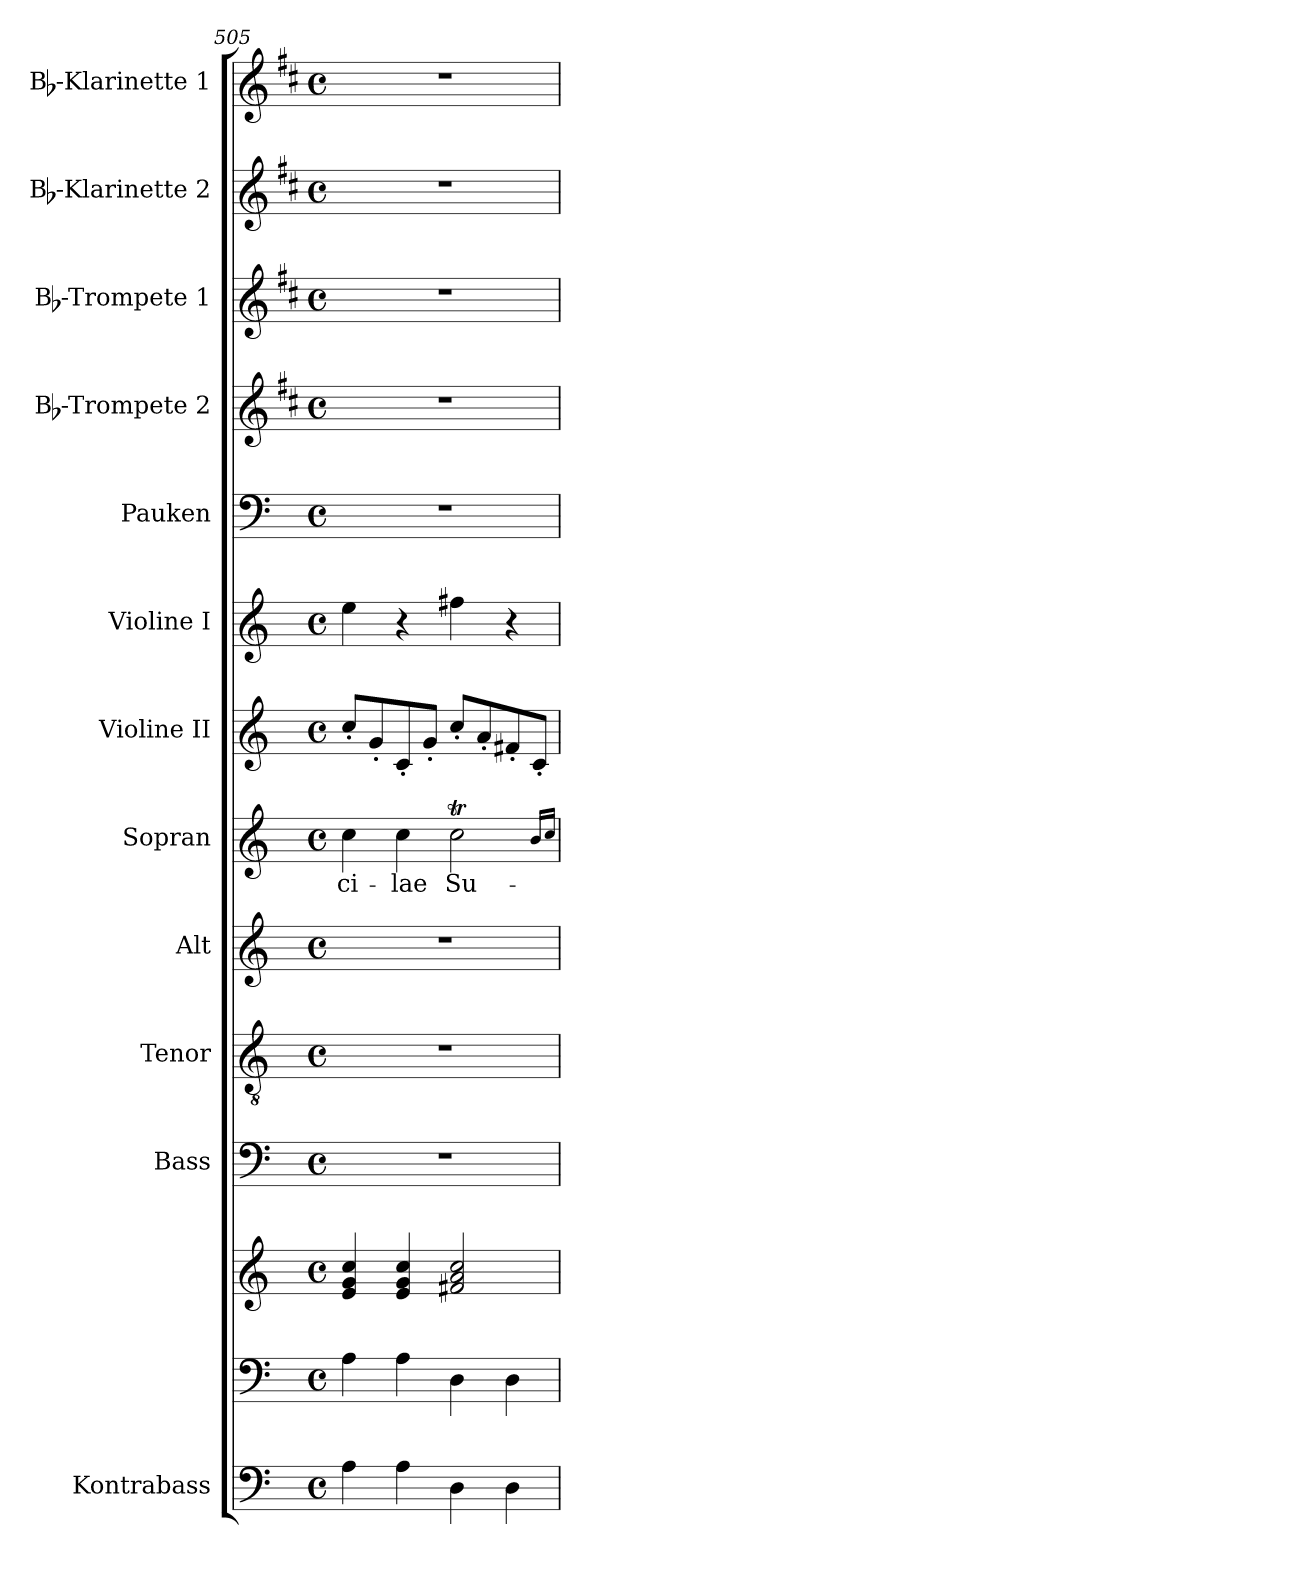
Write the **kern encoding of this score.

**kern	**kern	**kern	**kern	**kern	**kern	**kern	**text	**kern	**kern	**kern	**kern	**kern	**kern	**kern
*part13	*part12	*part12	*part11	*part10	*part9	*part8	*part8	*part7	*part6	*part5	*part4	*part3	*part2	*part1
*staff14	*staff13	*staff12	*staff11	*staff10	*staff9	*staff8	*staff8	*staff7	*staff6	*staff5	*staff4	*staff3	*staff2	*staff1
*I"Kontrabass	*	*	*I"Bass	*I"Tenor	*I"Alt	*I"Sopran	*	*I"Violine II	*I"Violine I	*I"Pauken	*I"Bb-Trompete 2	*I"Bb-Trompete 1	*I"Bb-Klarinette 2	*I"Bb-Klarinette 1
*I'Kb.	*	*	*I'B.	*I'T.	*I'A.	*I'S.	*	*I'Vl. II	*I'Vl. I	*I'Pk.	*I'Bb Trp. 2	*I'Bb Trp. 1	*I'Bb Kl. 2	*I'Bb Kl. 1
*clefF4	*clefF4	*clefG2	*clefF4	*clefGv2	*clefG2	*clefG2	*	*clefG2	*clefG2	*clefF4	*clefG2	*clefG2	*clefG2	*clefG2
*ITrd7c12	*	*	*	*	*	*	*	*	*	*	*ITrd1c2	*ITrd1c2	*ITrd1c2	*ITrd1c2
*k[]	*k[]	*k[]	*k[]	*k[]	*k[]	*k[]	*	*k[]	*k[]	*k[]	*k[]	*k[]	*k[]	*k[]
*C:	*C:	*C:	*C:	*C:	*C:	*C:	*	*C:	*C:	*C:	*C:	*C:	*C:	*C:
*M4/4	*M4/4	*M4/4	*M4/4	*M4/4	*M4/4	*M4/4	*	*M4/4	*M4/4	*M4/4	*M4/4	*M4/4	*M4/4	*M4/4
*met(c)	*met(c)	*met(c)	*met(c)	*met(c)	*met(c)	*met(c)	*	*met(c)	*met(c)	*met(c)	*met(c)	*met(c)	*met(c)	*met(c)
=505	=505	=505	=505	=505	=505	=505	=505	=505	=505	=505	=505	=505	=505	=505
!	!	!	!	!	!	!	!LO:LY:b	!	!	!	!	!	!	!
4AA\	4A\	4e/ 4g/ 4cc/	1r	1r	1r	4cc\	-ci-	8cc'</L	4ee\	1r	1r	1r	1r	1r
.	.	.	.	.	.	.	.	8g'</	.	.	.	.	.	.
!	!	!	!	!	!	!	!LO:LY:b	!	!	!	!	!	!	!
4AA\	4A\	4e/ 4g/ 4cc/	.	.	.	4cc\	-lae	8c'</	4r	.	.	.	.	.
.	.	.	.	.	.	.	.	8g'</J	.	.	.	.	.	.
!	!	!	!	!	!	!	!LO:LY:b	!	!	!	!	!	!	!
4DD\	4D\	2f#X/ 2a/ 2cc/	.	.	.	2ccT\	Su-	8cc'</L	4ff#X\	.	.	.	.	.
.	.	.	.	.	.	.	.	8a'</	.	.	.	.	.	.
4DD\	4D\	.	.	.	.	.	.	8f#X'</	4r	.	.	.	.	.
.	.	.	.	.	.	.	.	8c'</J	.	.	.	.	.	.
.	.	.	.	.	.	16qb/LL	.	.	.	.	.	.	.	.
.	.	.	.	.	.	16qcc/JJ	.	.	.	.	.	.	.	.
=	=	=	=	=	=	=	=	=	=	=	=	=	=	=
*-	*-	*-	*-	*-	*-	*-	*-	*-	*-	*-	*-	*-	*-	*-
